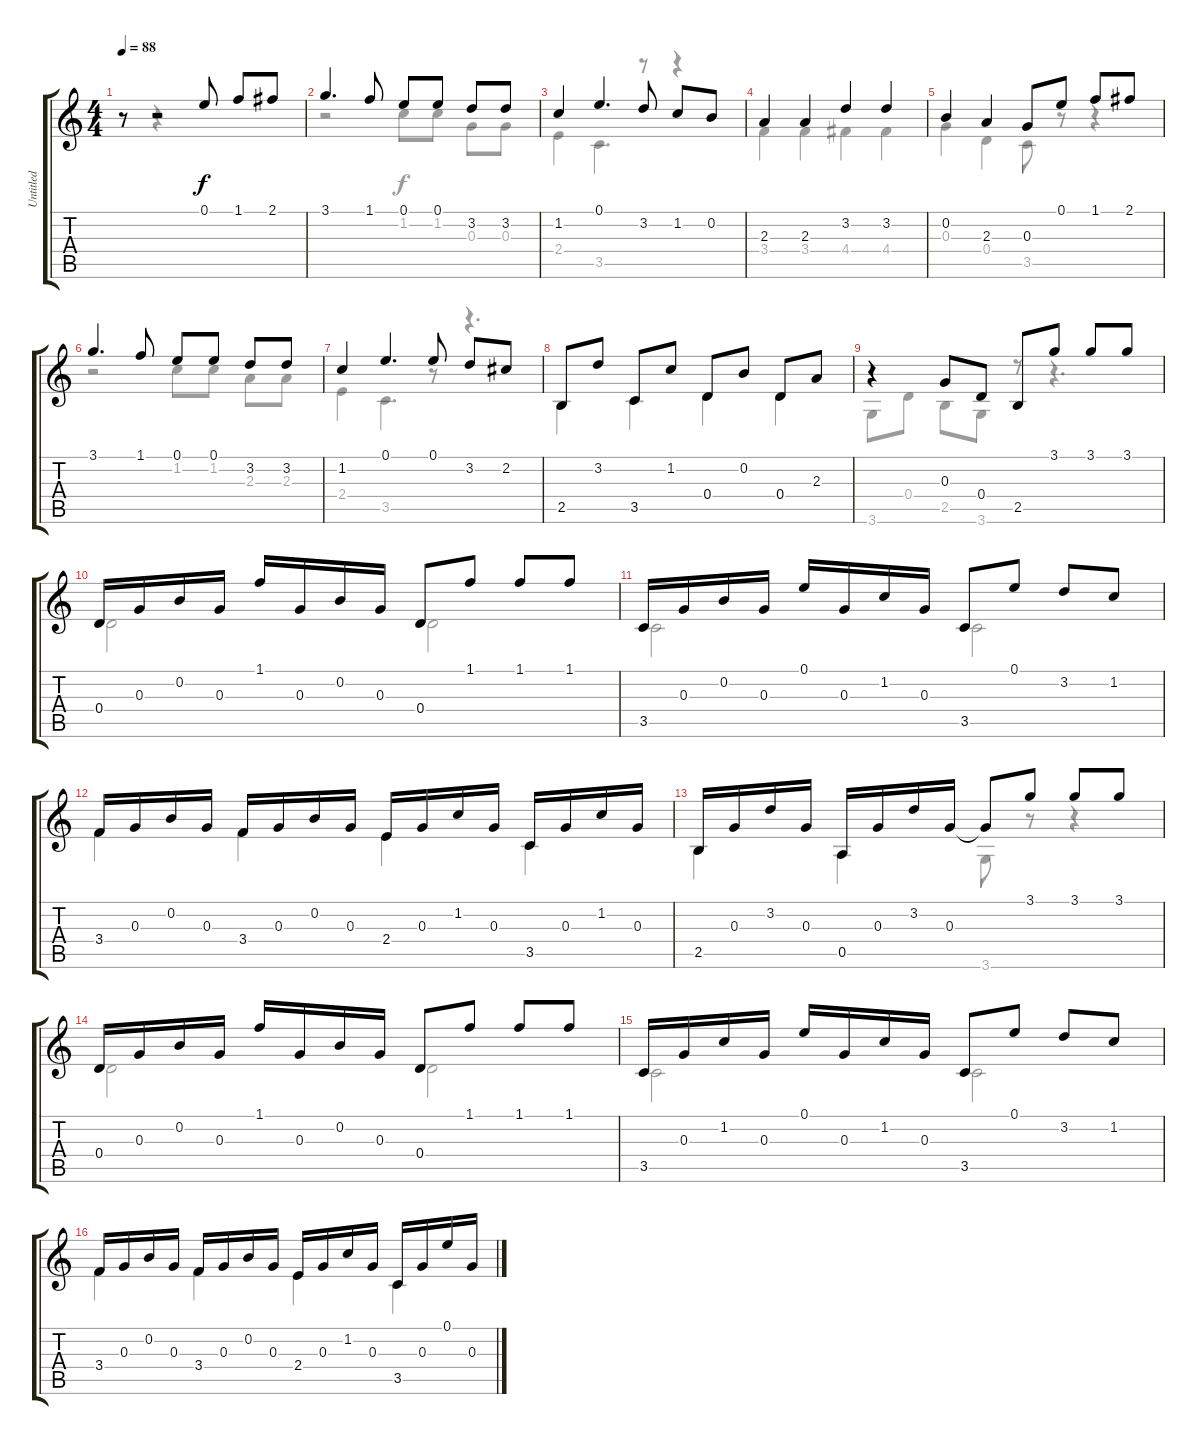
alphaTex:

\track ("Untitled" "Untitled") {instrument acousticguitarnylon}
\staff {score tabs}
\tuning (E4 B3 G3 D3 A2 E2) {hide}
\voice
\ts (4 4)
\tempo 88
\clef g2
\ks c
r.8{dy f instrument acousticguitarnylon} r.2 0.1.8 1.1.8 2.1.8 |
3.1.4{d} 1.1.8 0.1.8 0.1.8 3.2.8 3.2.8 |
1.2.4 0.1.4{d} 3.2.8 1.2.8 0.2.8 |
2.3.4 2.3.4 3.2.4 3.2.4 |
0.2.4 2.3.4 0.3.8 0.1.8 1.1.8 2.1.8 |
3.1.4{d} 1.1.8 0.1.8 0.1.8 3.2.8 3.2.8 |
1.2.4 0.1.4{d} 0.1.8 3.2.8 2.2.8 |
2.5.8 3.2.8 3.5.8 1.2.8 0.4.8 0.2.8 0.4.8 2.3.8 |
r.4 0.3.8 0.4.8 2.5.8 3.1.8 3.1.8 3.1.8 |
0.4.16 0.3.16 0.2.16 0.3.16 1.1.16 0.3.16 0.2.16 0.3.16 0.4.8 1.1.8 1.1.8 1.1.8 |
3.5.16 0.3.16 0.2.16 0.3.16 0.1.16 0.3.16 1.2.16 0.3.16 3.5.8 0.1.8 3.2.8 1.2.8 |
3.4.16 0.3.16 0.2.16 0.3.16 3.4.16 0.3.16 0.2.16 0.3.16 2.4.16 0.3.16 1.2.16 0.3.16 3.5.16 0.3.16 1.2.16 0.3.16 |
2.5.16 0.3.16 3.2.16 0.3.16 0.5.16 0.3.16 3.2.16 0.3.16 0.3{t}.8 3.1.8 3.1.8 3.1.8 |
0.4.16 0.3.16 0.2.16 0.3.16 1.1.16 0.3.16 0.2.16 0.3.16 0.4.8 1.1.8 1.1.8 1.1.8 |
3.5.16 0.3.16 1.2.16 0.3.16 0.1.16 0.3.16 1.2.16 0.3.16 3.5.8 0.1.8 3.2.8 1.2.8 |
3.4.16 0.3.16 0.2.16 0.3.16 3.4.16 0.3.16 0.2.16 0.3.16 2.4.16 0.3.16 1.2.16 0.3.16 3.5.16 0.3.16 0.1.16 0.3.16
\voice
\clef g2
\ottava regular
\simile none
\ks c
r.8{dy f} r.4 |
r.2 1.2.8 1.2.8 0.3.8 0.3.8 |
2.4.4 3.5.4{d} r.8 r.4 |
3.4.4 3.4.4 4.4.4 4.4.4 |
0.3.4 0.4.4 3.5.8 r.8 r.4 |
r.2 1.2.8 1.2.8 2.3.8 2.3.8 |
2.4.4 3.5.4{d} r.8 r.4{d} |
2.5.4 3.5.4 0.4.4 0.4.4 |
3.6.8 0.4.8 2.5.8 3.6.8 r.8 r.4{d} |
0.4.2 0.4.2 |
3.5.2 3.5.2 |
3.4.4 3.4.4 2.4.4 3.5.4 |
2.5.4 0.5.4 3.6.8 r.8 r.4 |
0.4.2 0.4.2 |
3.5.2 3.5.2 |
3.4.4 3.4.4 2.4.4 3.5.4
